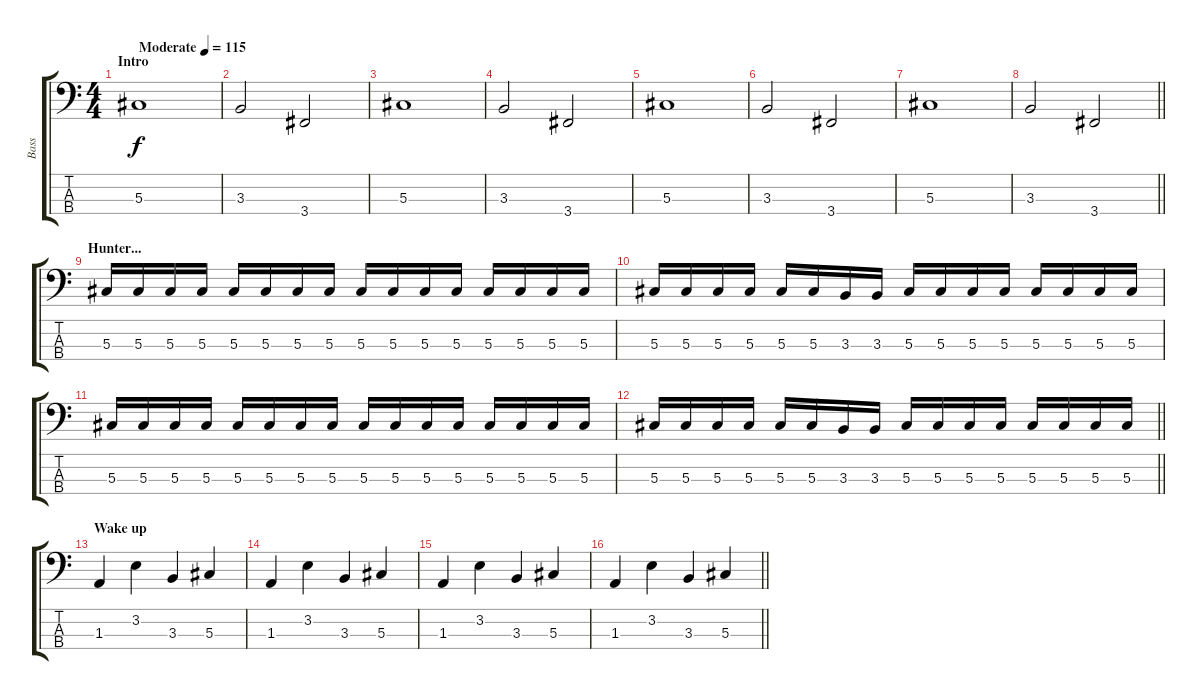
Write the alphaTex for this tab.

\track ("Bass" "Bass") {instrument electricbassfinger}
\staff {score tabs}
\tuning (Gb2 Db2 Ab1 Eb1) {hide}
\ts (4 4)
\section ("" "Intro")
\tempo (115 "Moderate")
\clef f4
\ks c
5.3.1{dy f instrument electricbassfinger} |
3.3.2 3.4.2 |
5.3.1 |
3.3.2 3.4.2 |
5.3.1 |
3.3.2 3.4.2 |
5.3.1 |
\barLineRight lightlight
3.3.2 3.4.2 |
\section ("" "Hunter...")
5.3.16 5.3.16 5.3.16 5.3.16 5.3.16 5.3.16 5.3.16 5.3.16 5.3.16 5.3.16 5.3.16 5.3.16 5.3.16 5.3.16 5.3.16 5.3.16 |
5.3.16 5.3.16 5.3.16 5.3.16 5.3.16 5.3.16 3.3.16 3.3.16 5.3.16 5.3.16 5.3.16 5.3.16 5.3.16 5.3.16 5.3.16 5.3.16 |
5.3.16 5.3.16 5.3.16 5.3.16 5.3.16 5.3.16 5.3.16 5.3.16 5.3.16 5.3.16 5.3.16 5.3.16 5.3.16 5.3.16 5.3.16 5.3.16 |
\barLineRight lightlight
5.3.16 5.3.16 5.3.16 5.3.16 5.3.16 5.3.16 3.3.16 3.3.16 5.3.16 5.3.16 5.3.16 5.3.16 5.3.16 5.3.16 5.3.16 5.3.16 |
\section ("" "Wake up")
1.3.4 3.2.4 3.3.4 5.3.4 |
1.3.4 3.2.4 3.3.4 5.3.4 |
1.3.4 3.2.4 3.3.4 5.3.4 |
\barLineRight lightlight
1.3.4 3.2.4 3.3.4 5.3.4
